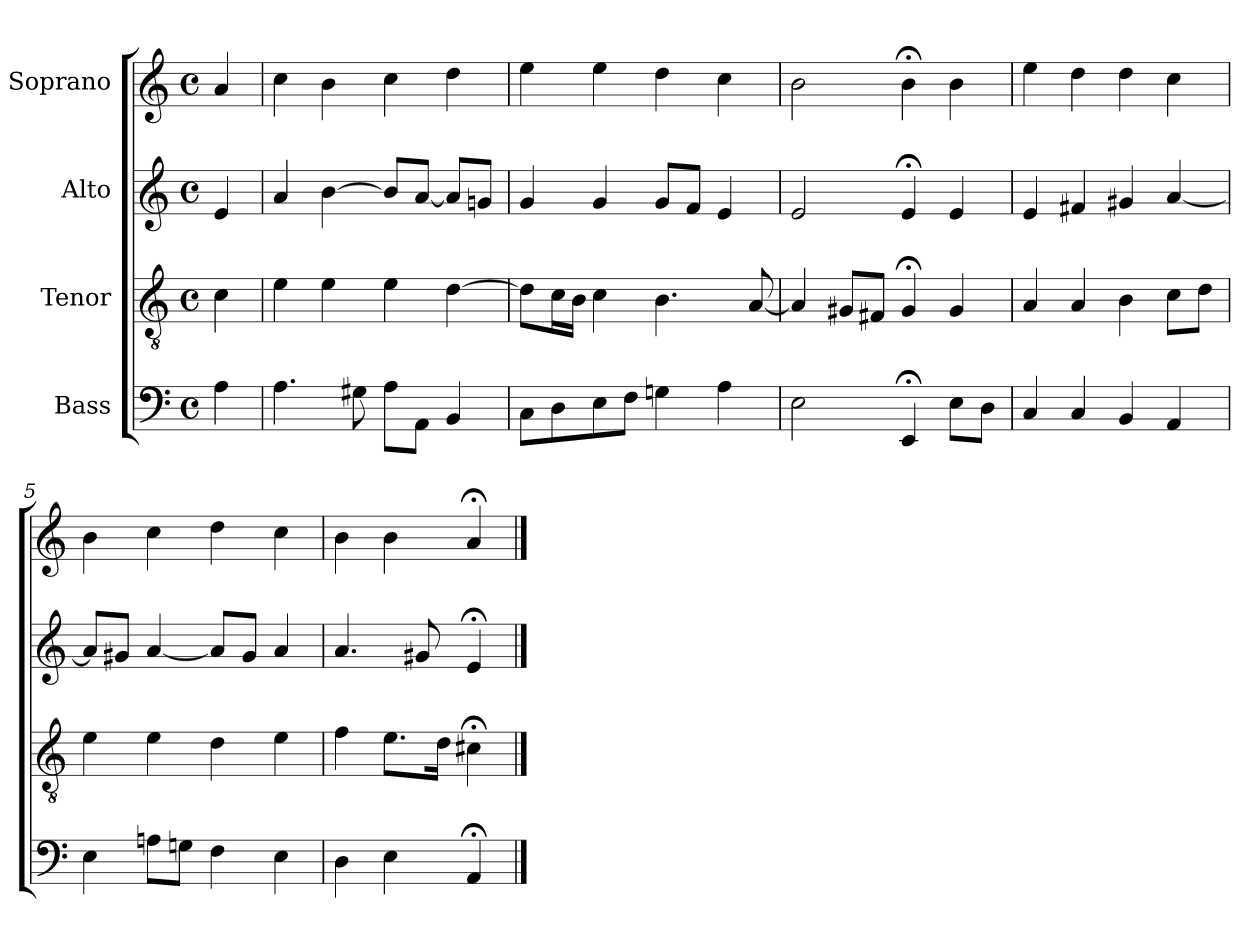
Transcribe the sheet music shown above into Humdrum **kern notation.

**kern	**kern	**kern	**kern
*part4	*part3	*part2	*part1
*staff4	*staff3	*staff2	*staff1
*I"Bass	*I"Tenor	*I"Alto	*I"Soprano
*clefF4	*clefGv2	*clefG2	*clefG2
*k[]	*k[]	*k[]	*k[]
*M4/4	*M4/4	*M4/4	*M4/4
*met(c)	*met(c)	*met(c)	*met(c)
=	=	=	=
4A	4c	4e	4a
=1	=1	=1	=1
4.A	4e	4a	4cc
.	4e	[4b	4b
8G#X	.	.	.
8AL	4e	8bL]	4cc
8AAJ	.	[8aJ	.
4BB	[4d	8aL]	4dd
.	.	8gnJ	.
=2	=2	=2	=2
8CL	8dL]	4g	4ee
8D	16cL	.	.
.	16BJJ	.	.
8E	4c	4g	4ee
8FJ	.	.	.
4Gn	4.B	8gL	4dd
.	.	8fJ	.
4A	.	4e	4cc
.	[8A	.	.
=3	=3	=3	=3
2E	4A]	2e	2b
.	8G#XL	.	.
.	8F#XJ	.	.
4EE;<	4G#;<	4e;<	4b;<
8EL	4G#	4e	4b
8DJ	.	.	.
=4	=4	=4	=4
4C	4A	4e	4ee
4C	4A	4f#X	4dd
4BB	4B	4g#X	4dd
4AA	8cL	[4a	4cc
.	8dJ	.	.
=5	=5	=5	=5
4E	4e	8aL]	4b
.	.	8g#XJ	.
8AnL	4e	[4a	4cc
8GnJ	.	.	.
4F	4d	8aL]	4dd
.	.	8g#J	.
4E	4e	4a	4cc
=6	=6	=6	=6
4D	4f	4.a	4b
4E	8.eL	.	4b
.	.	8g#X	.
.	16dJk	.	.
4AA;<	4c#X;<	4e;<	4a;<
==	==	==	==
*-	*-	*-	*-
